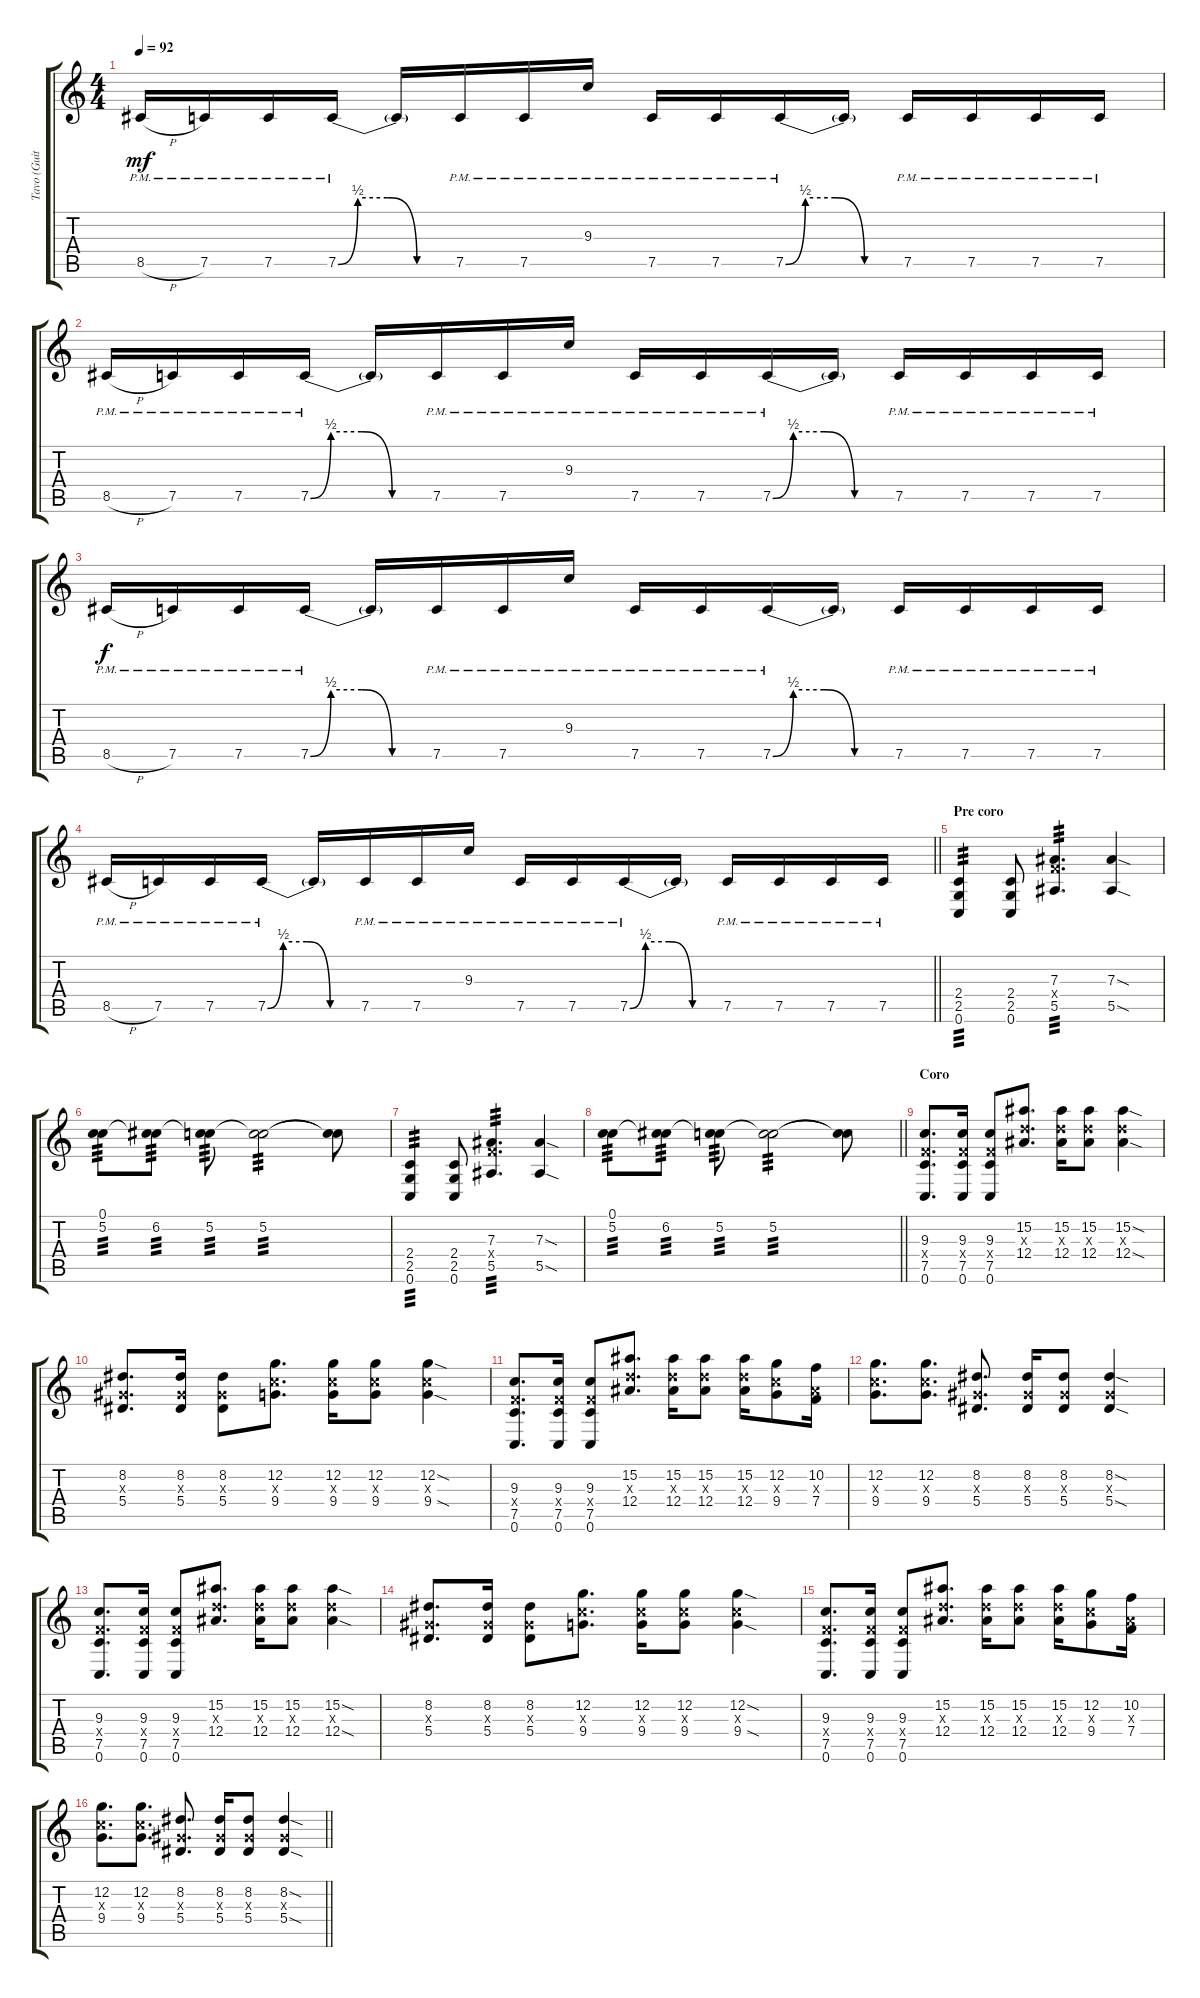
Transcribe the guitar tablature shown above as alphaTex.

\track ("Tavo (Guitarra 1)" "Tavo (Guit") {instrument distortionguitar}
\staff {score tabs}
\tuning (C4 G3 Eb3 Bb2 F2 C2) {hide}
\ts (4 4)
\tempo 92
\clef g2
\ks c
8.5{h pm}.16{dy mf} 7.5{pm}.16 7.5{pm}.16 7.5{be (custom 0 0 10 2 25 2 40 0 60 0) pm}.16 7.5{t}.16 7.5{pm}.16 7.5{pm}.16 9.3{pm}.16 7.5{pm}.16 7.5{pm}.16 7.5{be (custom 0 0 10 2 25 2 40 0 60 0) pm}.16 7.5{t}.16 7.5{pm}.16 7.5{pm}.16 7.5{pm}.16 7.5{pm}.16 |
8.5{h pm}.16 7.5{pm}.16 7.5{pm}.16 7.5{be (custom 0 0 10 2 25 2 40 0 60 0) pm}.16 7.5{t}.16 7.5{pm}.16 7.5{pm}.16 9.3{pm}.16 7.5{pm}.16 7.5{pm}.16 7.5{be (custom 0 0 10 2 25 2 40 0 60 0) pm}.16 7.5{t}.16 7.5{pm}.16 7.5{pm}.16 7.5{pm}.16 7.5{pm}.16 |
8.5{h pm}.16{dy f} 7.5{pm}.16 7.5{pm}.16 7.5{be (custom 0 0 10 2 25 2 40 0 60 0) pm}.16 7.5{t}.16 7.5{pm}.16 7.5{pm}.16 9.3{pm}.16 7.5{pm}.16 7.5{pm}.16 7.5{be (custom 0 0 10 2 25 2 40 0 60 0) pm}.16 7.5{t}.16 7.5{pm}.16 7.5{pm}.16 7.5{pm}.16 7.5{pm}.16 |
\barLineRight lightlight
8.5{h pm}.16 7.5{pm}.16 7.5{pm}.16 7.5{be (custom 0 0 10 2 25 2 40 0 60 0) pm}.16 7.5{t}.16 7.5{pm}.16 7.5{pm}.16 9.3{pm}.16 7.5{pm}.16 7.5{pm}.16 7.5{be (custom 0 0 10 2 25 2 40 0 60 0) pm}.16 7.5{t}.16 7.5{pm}.16 7.5{pm}.16 7.5{pm}.16 7.5{pm}.16 |
\section ("" "Pre coro")
(2.4 2.5 0.6).4{tp 3} (2.4 2.5 0.6).8 (7.3 7.4{x} 5.5).4{d tp 3} (7.3{sod} 5.5{sod}).4 |
(0.1 5.2).8{tp 3} (0.1{t} 6.2).8{tp 3} (0.1{t} 5.2).8{tp 3} (0.1{t} 5.2).2{tp 3} (0.1{t} 5.2{t}).8 |
(2.4 2.5 0.6).4{tp 3} (2.4 2.5 0.6).8 (7.3 7.4{x} 5.5).4{d tp 3} (7.3{sod} 5.5{sod}).4 |
\barLineRight lightlight
(0.1 5.2).8{tp 3} (0.1{t} 6.2).8{tp 3} (0.1{t} 5.2).8{tp 3} (0.1{t} 5.2).2{tp 3} (0.1{t} 5.2{t}).8 |
\section ("" "Coro")
(9.3 7.4{x} 7.5 0.6).8{d} (9.3 7.4{x} 7.5 0.6).16 (9.3 7.4{x} 7.5 0.6).8 (15.2 11.3{x} 12.4).8{d} (15.2 11.3{x} 12.4).16 (15.2 11.3{x} 12.4).8 (15.2{sod} 11.3{x} 12.4{sod}).4 |
(8.2 5.3{x} 5.4).8{d} (8.2 5.3{x} 5.4).16 (8.2 5.3{x} 5.4).8 (12.2 9.3{x} 9.4).8{d} (12.2 9.3{x} 9.4).16 (12.2 9.3{x} 9.4).8 (12.2{sod} 9.3{x} 9.4{sod}).4 |
(9.3 7.4{x} 7.5 0.6).8{d} (9.3 7.4{x} 7.5 0.6).16 (9.3 7.4{x} 7.5 0.6).8 (15.2 11.3{x} 12.4).8{d} (15.2 11.3{x} 12.4).16 (15.2 11.3{x} 12.4).8 (15.2 11.3{x} 12.4).16 (12.2 9.3{x} 9.4).8 (10.2 7.3{x} 7.4).16 |
(12.2 9.3{x} 9.4).8{d} (12.2 9.3{x} 9.4).8{d} (8.2 5.3{x} 5.4).8{d} (8.2 5.3{x} 5.4).16 (8.2 5.3{x} 5.4).8 (8.2{sod} 5.3{x} 5.4{sod}).4 |
(9.3 7.4{x} 7.5 0.6).8{d} (9.3 7.4{x} 7.5 0.6).16 (9.3 7.4{x} 7.5 0.6).8 (15.2 11.3{x} 12.4).8{d} (15.2 11.3{x} 12.4).16 (15.2 11.3{x} 12.4).8 (15.2{sod} 11.3{x} 12.4{sod}).4 |
(8.2 5.3{x} 5.4).8{d} (8.2 5.3{x} 5.4).16 (8.2 5.3{x} 5.4).8 (12.2 9.3{x} 9.4).8{d} (12.2 9.3{x} 9.4).16 (12.2 9.3{x} 9.4).8 (12.2{sod} 9.3{x} 9.4{sod}).4 |
(9.3 7.4{x} 7.5 0.6).8{d} (9.3 7.4{x} 7.5 0.6).16 (9.3 7.4{x} 7.5 0.6).8 (15.2 11.3{x} 12.4).8{d} (15.2 11.3{x} 12.4).16 (15.2 11.3{x} 12.4).8 (15.2 11.3{x} 12.4).16 (12.2 9.3{x} 9.4).8 (10.2 7.3{x} 7.4).16 |
\barLineRight lightlight
(12.2 9.3{x} 9.4).8{d} (12.2 9.3{x} 9.4).8{d} (8.2 5.3{x} 5.4).8{d} (8.2 5.3{x} 5.4).16 (8.2 5.3{x} 5.4).8 (8.2{sod} 5.3{x} 5.4{sod}).4
